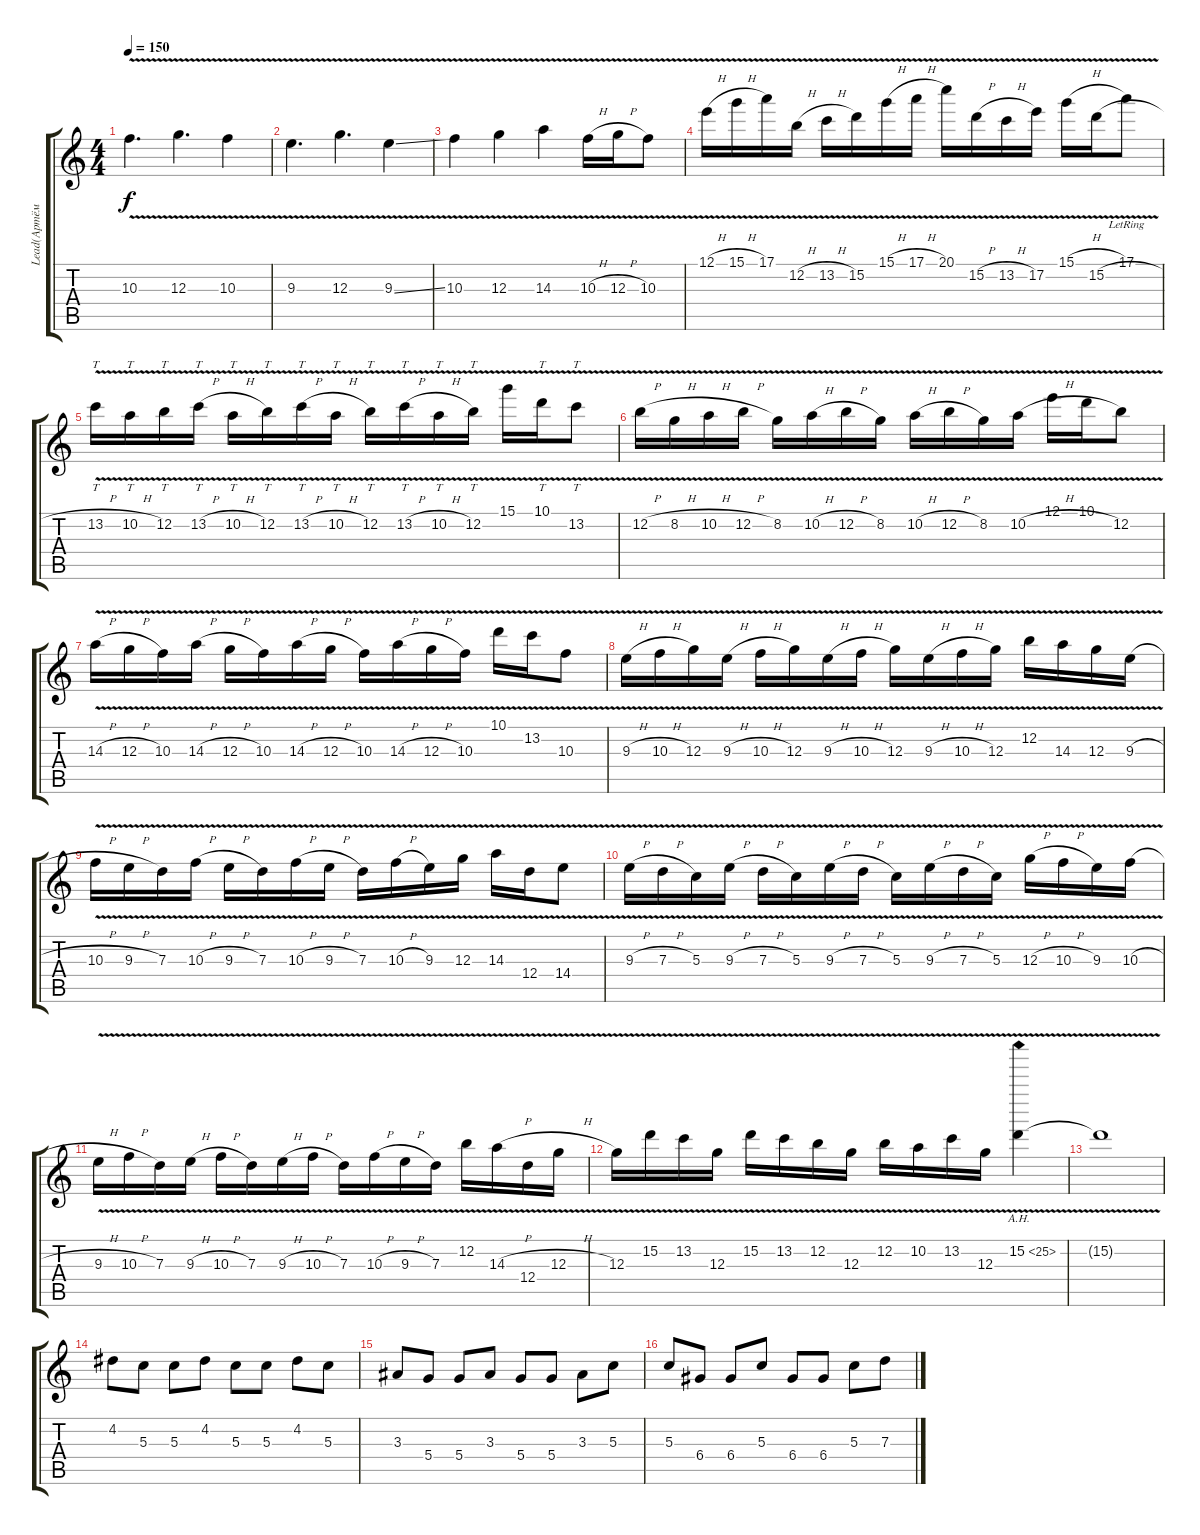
\track ("Lead(Артём)" "Lead(Артём") {instrument distortionguitar}
\staff {score tabs}
\tuning (E4 B3 G3 D3 A2 E2) {hide}
\ts (4 4)
\tempo 150
\clef g2
\ks c
10.3{v}.4{d dy f} 12.3{v}.4{d} 10.3{v}.4 |
9.3{v}.4{d} 12.3{v}.4{d} 9.3{v ss}.4 |
10.3{v}.4 12.3{v}.4 14.3{v}.4 10.3{v h}.16 12.3{v h}.16 10.3{v}.8 |
12.1{v h}.16 15.1{v h}.16 17.1{v}.16 12.2{v h}.16 13.2{v h}.16 15.2{v}.16 15.1{v h}.16 17.1{v h}.16 20.1{v}.16 15.2{v h}.16 13.2{v h}.16 17.2{v}.16 15.1{v h}.16 15.2{v h}.16 17.1{v lr}.8 |
13.2{v h}.16{tt} 10.2{v h}.16{tt} 12.2{v}.16{tt} 13.2{v h}.16{tt} 10.2{v h}.16{tt} 12.2{v}.16{tt} 13.2{v h}.16{tt} 10.2{v h}.16{tt} 12.2{v}.16{tt} 13.2{v h}.16{tt} 10.2{v h}.16{tt} 12.2{v}.16{tt} 15.1{v}.16 10.1{v}.16{tt} 13.2{v}.8{tt} |
12.2{v h}.16 8.2{v h}.16 10.2{v h}.16 12.2{v h}.16 8.2{v}.16 10.2{v h}.16 12.2{v h}.16 8.2{v}.16 10.2{v h}.16 12.2{v h}.16 8.2{v}.16 10.2{v h}.16 12.1{v}.16 10.1{v}.16 12.2{v}.8 |
14.3{v h}.16 12.3{v h}.16 10.3{v}.16 14.3{v h}.16 12.3{v h}.16 10.3{v}.16 14.3{v h}.16 12.3{v h}.16 10.3{v}.16 14.3{v h}.16 12.3{v h}.16 10.3{v}.16 10.1{v}.16 13.2{v}.16 10.3{v}.8 |
9.3{v h}.16 10.3{v h}.16 12.3{v}.16 9.3{v h}.16 10.3{v h}.16 12.3{v}.16 9.3{v h}.16 10.3{v h}.16 12.3{v}.16 9.3{v h}.16 10.3{v h}.16 12.3{v}.16 12.2{v}.16 14.3{v}.16 12.3{v}.16 9.3{v h}.16 |
10.3{v h}.16 9.3{v h}.16 7.3{v}.16 10.3{v h}.16 9.3{v h}.16 7.3{v}.16 10.3{v h}.16 9.3{v h}.16 7.3{v}.16 10.3{v h}.16 9.3{v}.16 12.3{v}.16 14.3{v}.16 12.4{v}.16 14.4{v}.8 |
9.3{v h}.16 7.3{v h}.16 5.3{v}.16 9.3{v h}.16 7.3{v h}.16 5.3{v}.16 9.3{v h}.16 7.3{v h}.16 5.3{v}.16 9.3{v h}.16 7.3{v h}.16 5.3{v}.16 12.3{v h}.16 10.3{v h}.16 9.3{v}.16 10.3{v h}.16 |
9.3{v h}.16 10.3{v h}.16 7.3{v}.16 9.3{v h}.16 10.3{v h}.16 7.3{v}.16 9.3{v h}.16 10.3{v h}.16 7.3{v}.16 10.3{v h}.16 9.3{v h}.16 7.3{v}.16 12.2{v}.16 14.3{v h}.16 12.4{v}.16 12.3{v h}.16 |
12.3{v}.16 15.2{v}.16 13.2{v}.16 12.3{v}.16 15.2{v}.16 13.2{v}.16 12.2{v}.16 12.3{v}.16 12.2{v}.16 10.2{v}.16 13.2{v}.16 12.3{v}.16 15.2{ah 10 v}.4 |
15.2{v t}.1 |
4.2.8 5.3.8 5.3.8 4.2.8 5.3.8 5.3.8 4.2.8 5.3.8 |
3.3.8 5.4.8 5.4.8 3.3.8 5.4.8 5.4.8 3.3.8 5.3.8 |
5.3.8 6.4.8 6.4.8 5.3.8 6.4.8 6.4.8 5.3.8 7.3.8
